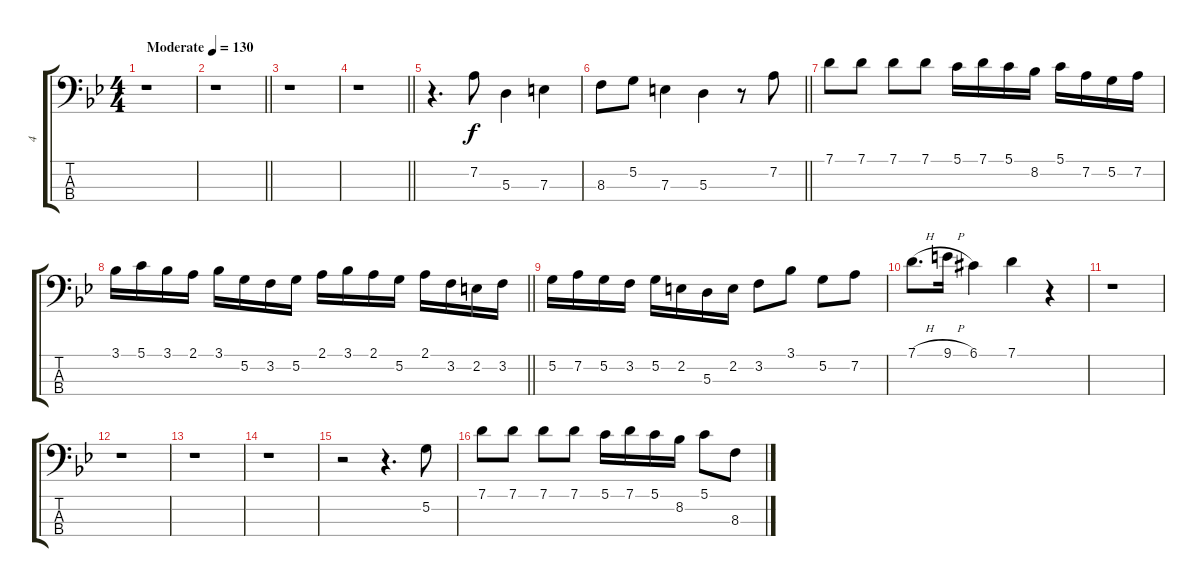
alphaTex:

\track ("4" "4") {instrument electricbassfinger}
\staff {score tabs}
\tuning (G2 D2 A1 E1) {hide}
\ts (4 4)
\tempo (130 "Moderate")
\clef f4
\ks gminor
r.1{dy f instrument electricbassfinger} |
\barLineRight lightlight
r.1 |
r.1 |
\barLineRight lightlight
r.1 |
r.4{d} 7.2.8 5.3.4 7.3.4 |
\barLineRight lightlight
8.3.8 5.2.8 7.3.4 5.3.4 r.8 7.2.8 |
7.1.8 7.1.8 7.1.8 7.1.8 5.1.16 7.1.16 5.1.16 8.2.16 5.1.16 7.2.16 5.2.16 7.2.16 |
\barLineRight lightlight
3.1.16 5.1.16 3.1.16 2.1.16 3.1.16 5.2.16 3.2.16 5.2.16 2.1.16 3.1.16 2.1.16 5.2.16 2.1.16 3.2.16 2.2.16 3.2.16 |
5.2.16 7.2.16 5.2.16 3.2.16 5.2.16 2.2.16 5.3.16 2.2.16 3.2.8 3.1.8 5.2.8 7.2.8 |
7.1{h}.8{d} 9.1{h}.16 6.1{acc #}.4 7.1.4 r.4 |
r.1 |
r.1 |
r.1 |
r.1 |
r.2 r.4{d} 5.2.8 |
7.1.8 7.1.8 7.1.8 7.1.8 5.1.16 7.1.16 5.1.16 8.2.16 5.1.8 8.3.8
